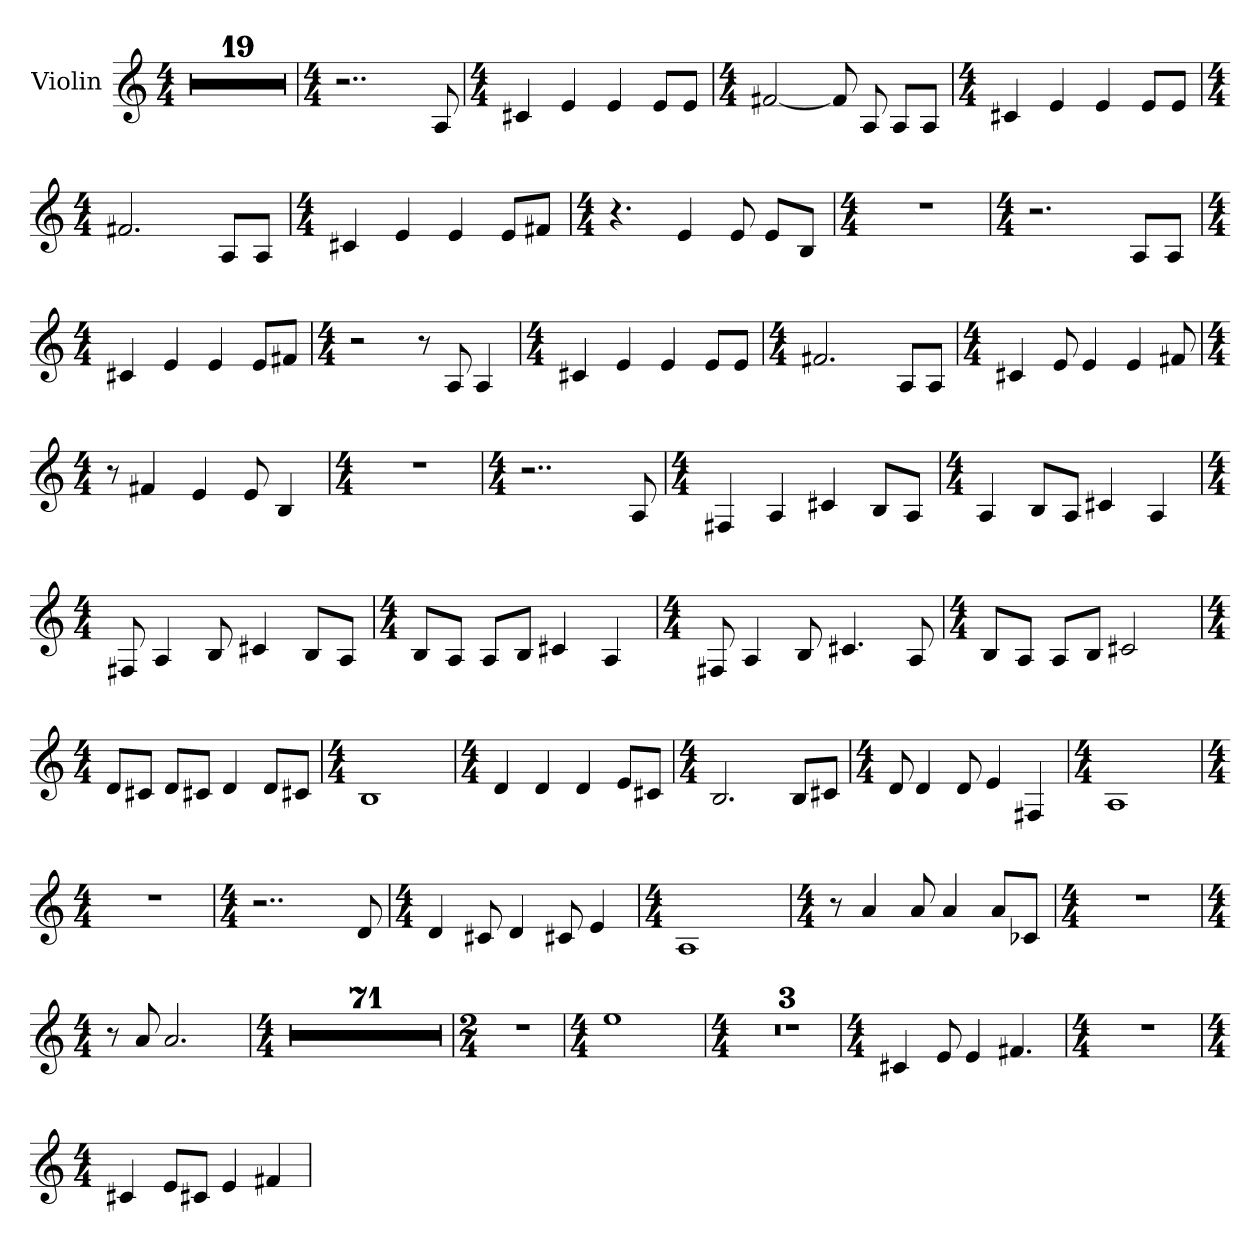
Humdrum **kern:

**kern
*part1
*staff1
*I"Violin
*I'Vln
*M4/4
=
1r
=
*M4/4
1r
=
*M4/4
1r
=
*M4/4
1r
=
*M4/4
1r
=
*M4/4
1r
=
*M4/4
1r
=
*M4/4
1r
=
*M4/4
1r
=
*M4/4
1r
=
*M4/4
1r
=
*M4/4
1r
=
*M4/4
1r
=
*M4/4
1r
=
*M4/4
1r
=
*M4/4
1r
=
*M4/4
1r
=
*M4/4
1r
=
*M4/4
1r
=
*M4/4
2..r
8A
=
*M4/4
4c#X
4e
4e
8eL
8eJ
=
*M4/4
[2f#X
8f#]
8A
8AL
8AJ
=
*M4/4
4c#X
4e
4e
8eL
8eJ
=
*M4/4
2.f#X
8AL
8AJ
=
*M4/4
4c#X
4e
4e
8eL
8f#XJ
=
*M4/4
4.r
4e
8e
8eL
8BJ
=
*M4/4
1r
=
*M4/4
2.r
8AL
8AJ
=
*M4/4
4c#X
4e
4e
8eL
8f#XJ
=
*M4/4
2r
8r
8A
4A
=
*M4/4
4c#X
4e
4e
8eL
8eJ
=
*M4/4
2.f#X
8AL
8AJ
=
*M4/4
4c#X
8e
4e
4e
8f#X
=
*M4/4
8r
4f#X
4e
8e
4B
=
*M4/4
1r
=
*M4/4
2..r
8A
=
*M4/4
4F#X
4A
4c#X
8BL
8AJ
=
*M4/4
4A
8BL
8AJ
4c#X
4A
=
*M4/4
8F#X
4A
8B
4c#X
8BL
8AJ
=
*M4/4
8BL
8AJ
8AL
8BJ
4c#X
4A
=
*M4/4
8F#X
4A
8B
4.c#X
8A
=
*M4/4
8BL
8AJ
8AL
8BJ
2c#X
=
*M4/4
8dL
8c#XJ
8dL
8c#XJ
4d
8dL
8c#XJ
=
*M4/4
1B
=
*M4/4
4d
4d
4d
8eL
8c#XJ
=
*M4/4
2.B
8BL
8c#XJ
=
*M4/4
8d
4d
8d
4e
4F#X
=
*M4/4
1A
=
*M4/4
1r
=
*M4/4
2..r
8d
=
*M4/4
4d
8c#X
4d
8c#X
4e
=
*M4/4
1A
=
*M4/4
8r
4a
8a
4a
8aL
8c-XJ
=
*M4/4
1r
=
*M4/4
8r
8a
2.a
=
*M4/4
1r
=
*M4/4
1r
=
*M4/4
1r
=
*M4/4
1r
=
*M4/4
1r
=
*M4/4
1r
=
*M4/4
1r
=
*M4/4
1r
=
*M4/4
1r
=
*M4/4
1r
=
*M4/4
1r
=
*M4/4
1r
=
*M4/4
1r
=
*M4/4
1r
=
*M4/4
1r
=
*M4/4
1r
=
*M4/4
1r
=
*M4/4
1r
=
*M4/4
1r
=
*M4/4
1r
=
*M4/4
1r
=
*M4/4
1r
=
*M4/4
1r
=
*M4/4
1r
=
*M4/4
1r
=
*M4/4
1r
=
*M4/4
1r
=
*M4/4
1r
=
*M4/4
1r
=
*M4/4
1r
=
*M4/4
1r
=
*M4/4
1r
=
*M4/4
1r
=
*M4/4
1r
=
*M4/4
1r
=
*M4/4
1r
=
*M4/4
1r
=
*M4/4
1r
=
*M4/4
1r
=
*M4/4
1r
=
*M4/4
1r
=
*M4/4
1r
=
*M4/4
1r
=
*M4/4
1r
=
*M4/4
1r
=
*M4/4
1r
=
*M4/4
1r
=
*M4/4
1r
=
*M4/4
1r
=
*M4/4
1r
=
*M4/4
1r
=
*M4/4
1r
=
*M4/4
1r
=
*M4/4
1r
=
*M4/4
1r
=
*M4/4
1r
=
*M4/4
1r
=
*M4/4
1r
=
*M4/4
1r
=
*M4/4
1r
=
*M4/4
1r
=
*M4/4
1r
=
*M4/4
1r
=
*M4/4
1r
=
*M4/4
1r
=
*M4/4
1r
=
*M4/4
1r
=
*M4/4
1r
=
*M4/4
1r
=
*M4/4
1r
=
*M4/4
1r
=
*M2/4
2r
=
*M4/4
1ee
=
*M4/4
1r
=
*M4/4
1r
=
*M4/4
1r
=
*M4/4
4c#X
8e
4e
4.f#X
=
*M4/4
1r
=
*M4/4
4c#X
8eL
8c#XJ
4e
4f#X
=
*-
